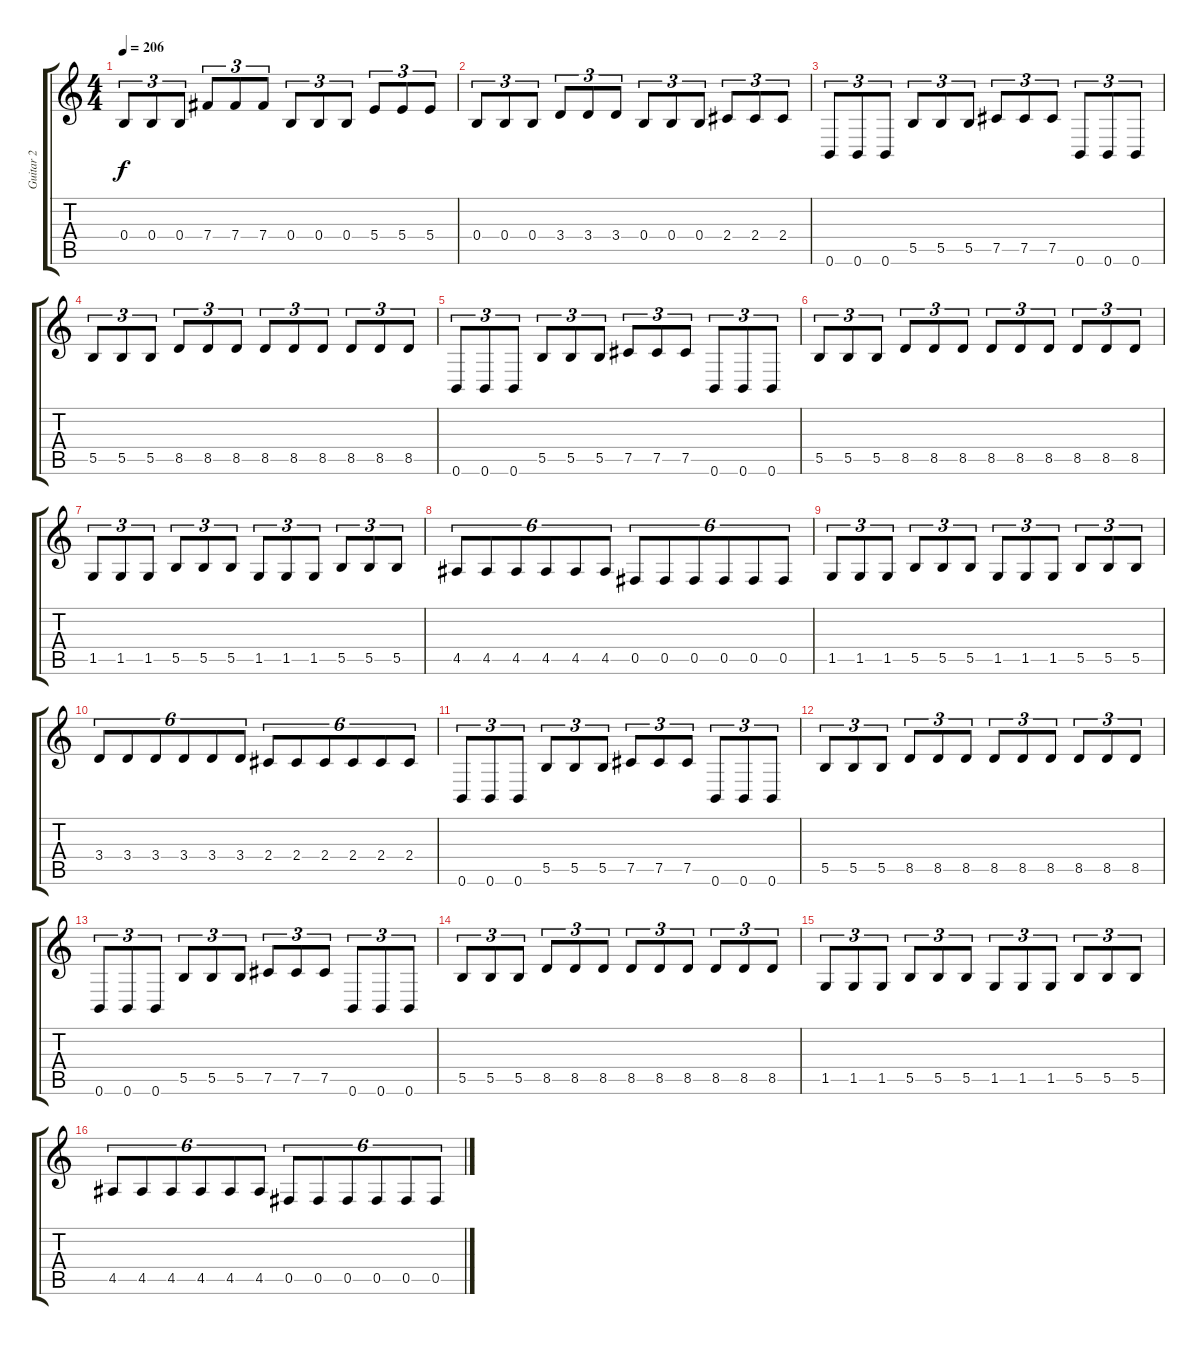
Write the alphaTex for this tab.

\track ("Guitar 2" "Guitar 2") {instrument distortionguitar}
\staff {score tabs}
\tuning (Db4 Ab3 E3 B2 Gb2 B1) {hide}
\ts (4 4)
\tempo 206
\clef g2
\ks c
0.4.8{tu (3 2) dy f} 0.4.8{tu (3 2)} 0.4.8{tu (3 2)} 7.4.8{tu (3 2)} 7.4.8{tu (3 2)} 7.4.8{tu (3 2)} 0.4.8{tu (3 2)} 0.4.8{tu (3 2)} 0.4.8{tu (3 2)} 5.4.8{tu (3 2)} 5.4.8{tu (3 2)} 5.4.8{tu (3 2)} |
0.4.8{tu (3 2)} 0.4.8{tu (3 2)} 0.4.8{tu (3 2)} 3.4.8{tu (3 2)} 3.4.8{tu (3 2)} 3.4.8{tu (3 2)} 0.4.8{tu (3 2)} 0.4.8{tu (3 2)} 0.4.8{tu (3 2)} 2.4.8{tu (3 2)} 2.4.8{tu (3 2)} 2.4.8{tu (3 2)} |
0.6.8{tu (3 2)} 0.6.8{tu (3 2)} 0.6.8{tu (3 2)} 5.5.8{tu (3 2)} 5.5.8{tu (3 2)} 5.5.8{tu (3 2)} 7.5.8{tu (3 2)} 7.5.8{tu (3 2)} 7.5.8{tu (3 2)} 0.6.8{tu (3 2)} 0.6.8{tu (3 2)} 0.6.8{tu (3 2)} |
5.5.8{tu (3 2)} 5.5.8{tu (3 2)} 5.5.8{tu (3 2)} 8.5.8{tu (3 2)} 8.5.8{tu (3 2)} 8.5.8{tu (3 2)} 8.5.8{tu (3 2)} 8.5.8{tu (3 2)} 8.5.8{tu (3 2)} 8.5.8{tu (3 2)} 8.5.8{tu (3 2)} 8.5.8{tu (3 2)} |
0.6.8{tu (3 2)} 0.6.8{tu (3 2)} 0.6.8{tu (3 2)} 5.5.8{tu (3 2)} 5.5.8{tu (3 2)} 5.5.8{tu (3 2)} 7.5.8{tu (3 2)} 7.5.8{tu (3 2)} 7.5.8{tu (3 2)} 0.6.8{tu (3 2)} 0.6.8{tu (3 2)} 0.6.8{tu (3 2)} |
5.5.8{tu (3 2)} 5.5.8{tu (3 2)} 5.5.8{tu (3 2)} 8.5.8{tu (3 2)} 8.5.8{tu (3 2)} 8.5.8{tu (3 2)} 8.5.8{tu (3 2)} 8.5.8{tu (3 2)} 8.5.8{tu (3 2)} 8.5.8{tu (3 2)} 8.5.8{tu (3 2)} 8.5.8{tu (3 2)} |
1.5.8{tu (3 2)} 1.5.8{tu (3 2)} 1.5.8{tu (3 2)} 5.5.8{tu (3 2)} 5.5.8{tu (3 2)} 5.5.8{tu (3 2)} 1.5.8{tu (3 2)} 1.5.8{tu (3 2)} 1.5.8{tu (3 2)} 5.5.8{tu (3 2)} 5.5.8{tu (3 2)} 5.5.8{tu (3 2)} |
4.5.8{tu (6 4)} 4.5.8{tu (6 4)} 4.5.8{tu (6 4)} 4.5.8{tu (6 4)} 4.5.8{tu (6 4)} 4.5.8{tu (6 4)} 0.5.8{tu (6 4)} 0.5.8{tu (6 4)} 0.5.8{tu (6 4)} 0.5.8{tu (6 4)} 0.5.8{tu (6 4)} 0.5.8{tu (6 4)} |
1.5.8{tu (3 2)} 1.5.8{tu (3 2)} 1.5.8{tu (3 2)} 5.5.8{tu (3 2)} 5.5.8{tu (3 2)} 5.5.8{tu (3 2)} 1.5.8{tu (3 2)} 1.5.8{tu (3 2)} 1.5.8{tu (3 2)} 5.5.8{tu (3 2)} 5.5.8{tu (3 2)} 5.5.8{tu (3 2)} |
3.4.8{tu (6 4)} 3.4.8{tu (6 4)} 3.4.8{tu (6 4)} 3.4.8{tu (6 4)} 3.4.8{tu (6 4)} 3.4.8{tu (6 4)} 2.4.8{tu (6 4)} 2.4.8{tu (6 4)} 2.4.8{tu (6 4)} 2.4.8{tu (6 4)} 2.4.8{tu (6 4)} 2.4.8{tu (6 4)} |
0.6.8{tu (3 2)} 0.6.8{tu (3 2)} 0.6.8{tu (3 2)} 5.5.8{tu (3 2)} 5.5.8{tu (3 2)} 5.5.8{tu (3 2)} 7.5.8{tu (3 2)} 7.5.8{tu (3 2)} 7.5.8{tu (3 2)} 0.6.8{tu (3 2)} 0.6.8{tu (3 2)} 0.6.8{tu (3 2)} |
5.5.8{tu (3 2)} 5.5.8{tu (3 2)} 5.5.8{tu (3 2)} 8.5.8{tu (3 2)} 8.5.8{tu (3 2)} 8.5.8{tu (3 2)} 8.5.8{tu (3 2)} 8.5.8{tu (3 2)} 8.5.8{tu (3 2)} 8.5.8{tu (3 2)} 8.5.8{tu (3 2)} 8.5.8{tu (3 2)} |
0.6.8{tu (3 2)} 0.6.8{tu (3 2)} 0.6.8{tu (3 2)} 5.5.8{tu (3 2)} 5.5.8{tu (3 2)} 5.5.8{tu (3 2)} 7.5.8{tu (3 2)} 7.5.8{tu (3 2)} 7.5.8{tu (3 2)} 0.6.8{tu (3 2)} 0.6.8{tu (3 2)} 0.6.8{tu (3 2)} |
5.5.8{tu (3 2)} 5.5.8{tu (3 2)} 5.5.8{tu (3 2)} 8.5.8{tu (3 2)} 8.5.8{tu (3 2)} 8.5.8{tu (3 2)} 8.5.8{tu (3 2)} 8.5.8{tu (3 2)} 8.5.8{tu (3 2)} 8.5.8{tu (3 2)} 8.5.8{tu (3 2)} 8.5.8{tu (3 2)} |
1.5.8{tu (3 2)} 1.5.8{tu (3 2)} 1.5.8{tu (3 2)} 5.5.8{tu (3 2)} 5.5.8{tu (3 2)} 5.5.8{tu (3 2)} 1.5.8{tu (3 2)} 1.5.8{tu (3 2)} 1.5.8{tu (3 2)} 5.5.8{tu (3 2)} 5.5.8{tu (3 2)} 5.5.8{tu (3 2)} |
4.5.8{tu (6 4)} 4.5.8{tu (6 4)} 4.5.8{tu (6 4)} 4.5.8{tu (6 4)} 4.5.8{tu (6 4)} 4.5.8{tu (6 4)} 0.5.8{tu (6 4)} 0.5.8{tu (6 4)} 0.5.8{tu (6 4)} 0.5.8{tu (6 4)} 0.5.8{tu (6 4)} 0.5.8{tu (6 4)}
